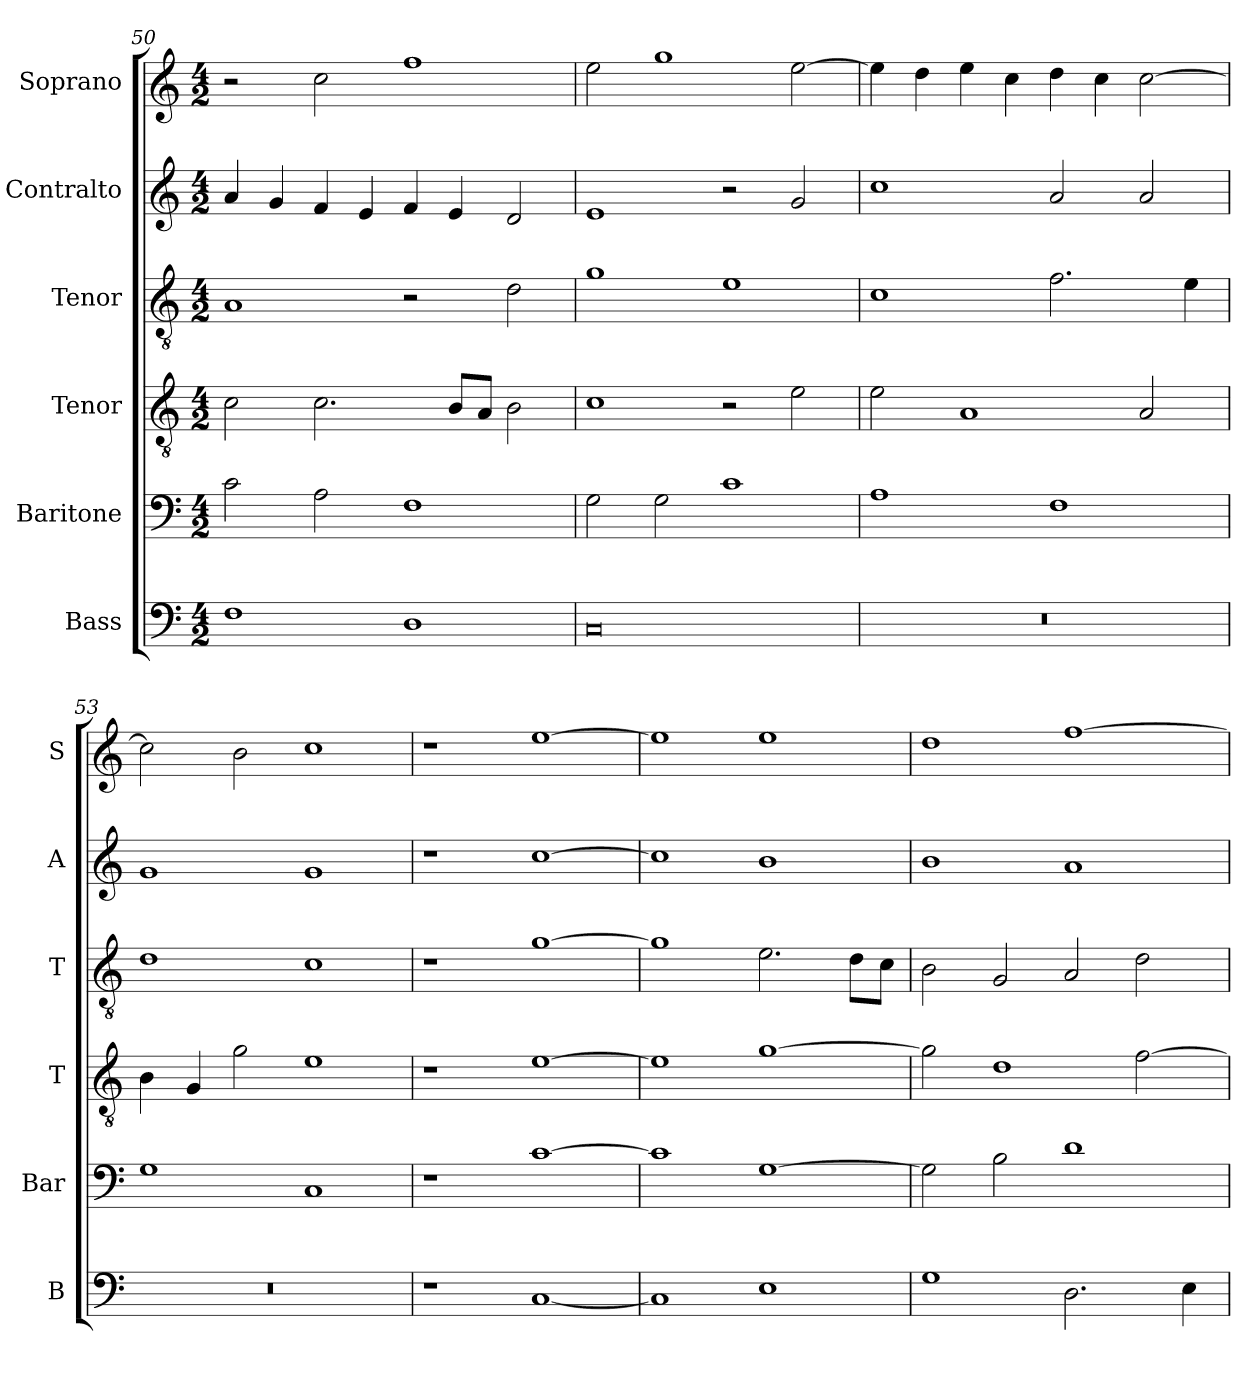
**kern	**kern	**kern	**kern	**kern	**kern
*part6	*part5	*part4	*part3	*part2	*part1
*staff6	*staff5	*staff4	*staff3	*staff2	*staff1
*I"Bass	*I"Baritone	*I"Tenor	*I"Tenor	*I"Contralto	*I"Soprano
*I'B	*I'Bar	*I'T	*I'T	*I'A	*I'S
*clefF4	*clefF4	*clefGv2	*clefGv2	*clefG2	*clefG2
*k[]	*k[]	*k[]	*k[]	*k[]	*k[]
*G:mix	*G:mix	*G:mix	*G:mix	*G:mix	*G:mix
*M4/2	*M4/2	*M4/2	*M4/2	*M4/2	*M4/2
=50	=50	=50	=50	=50	=50
1F	2c	2c	1A	4a	2r
.	.	.	.	4g	.
.	2A	2.c	.	4f	2cc
.	.	.	.	4e	.
1D	1F	.	2r	4f	1ff
.	.	8B/L	.	4e	.
.	.	8A/J	.	.	.
.	.	2B	2d	2d	.
=51	=51	=51	=51	=51	=51
0C	2G	1c	1g	1e	2ee
.	2G	.	.	.	1gg
.	1c	2r	1e	2r	.
.	.	2e	.	2g	[2ee
=52	=52	=52	=52	=52	=52
0r	1A	2e	1c	1cc	4ee]
.	.	.	.	.	4dd
.	.	1A	.	.	4ee
.	.	.	.	.	4cc
.	1F	.	2.f	2a	4dd
.	.	.	.	.	4cc
.	.	2A	.	2a	[2cc
.	.	.	4e	.	.
=53	=53	=53	=53	=53	=53
0r	1G	4B	1d	1g	2cc]
.	.	4G	.	.	.
.	.	2g	.	.	2b
.	1C	1e	1c	1g	1cc
=54	=54	=54	=54	=54	=54
1r	1r	1r	1r	1r	1r
[1C	[1c	[1e	[1g	[1cc	[1ee
=55	=55	=55	=55	=55	=55
1C]	1c]	1e]	1g]	1cc]	1ee]
1E	[1G	[1g	2.e	1b	1ee
.	.	.	8d\L	.	.
.	.	.	8c\J	.	.
=56	=56	=56	=56	=56	=56
1G	2G]	2g]	2B	1b	1dd
.	2B	1d	2G	.	.
2.D	1d	.	2A	1a	[1ff
.	.	[2f	2d	.	.
4E	.	.	.	.	.
=	=	=	=	=	=
*-	*-	*-	*-	*-	*-
